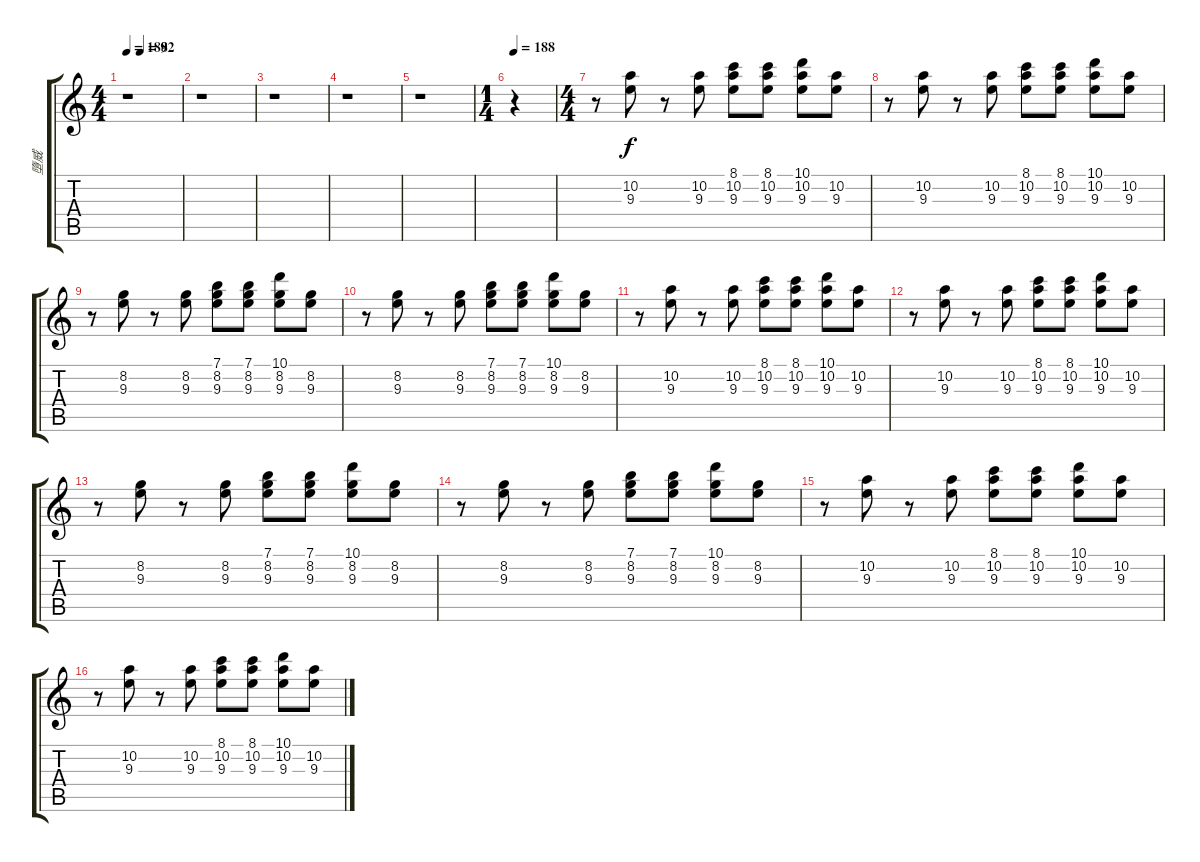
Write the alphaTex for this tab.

\track ("墮威" "墮威") {instrument distortionguitar}
\staff {score tabs}
\tuning (E4 B3 G3 D3 A2 E2) {hide}
\ts (4 4)
\tempo 188
\tempo 50
\tempo (92 0.25)
\tempo 188
\clef g2
\ks c
r.1{dy f instrument distortionguitar} |
r.1 |
r.1 |
r.1 |
r.1 |
\ts (1 4)
\tempo 188
r.4 |
\ts (4 4)
r.8 (10.2 9.3).8 r.8 (10.2 9.3).8 (8.1 10.2 9.3).8 (8.1 10.2 9.3).8 (10.1 10.2 9.3).8 (10.2 9.3).8 |
r.8 (10.2 9.3).8 r.8 (10.2 9.3).8 (8.1 10.2 9.3).8 (8.1 10.2 9.3).8 (10.1 10.2 9.3).8 (10.2 9.3).8 |
r.8 (8.2 9.3).8 r.8 (8.2 9.3).8 (7.1 8.2 9.3).8 (7.1 8.2 9.3).8 (10.1 8.2 9.3).8 (8.2 9.3).8 |
r.8 (8.2 9.3).8 r.8 (8.2 9.3).8 (7.1 8.2 9.3).8 (7.1 8.2 9.3).8 (10.1 8.2 9.3).8 (8.2 9.3).8 |
r.8 (10.2 9.3).8 r.8 (10.2 9.3).8 (8.1 10.2 9.3).8 (8.1 10.2 9.3).8 (10.1 10.2 9.3).8 (10.2 9.3).8 |
r.8 (10.2 9.3).8 r.8 (10.2 9.3).8 (8.1 10.2 9.3).8 (8.1 10.2 9.3).8 (10.1 10.2 9.3).8 (10.2 9.3).8 |
r.8 (8.2 9.3).8 r.8 (8.2 9.3).8 (7.1 8.2 9.3).8 (7.1 8.2 9.3).8 (10.1 8.2 9.3).8 (8.2 9.3).8 |
r.8 (8.2 9.3).8 r.8 (8.2 9.3).8 (7.1 8.2 9.3).8 (7.1 8.2 9.3).8 (10.1 8.2 9.3).8 (8.2 9.3).8 |
r.8 (10.2 9.3).8 r.8 (10.2 9.3).8 (8.1 10.2 9.3).8 (8.1 10.2 9.3).8 (10.1 10.2 9.3).8 (10.2 9.3).8 |
r.8 (10.2 9.3).8 r.8 (10.2 9.3).8 (8.1 10.2 9.3).8 (8.1 10.2 9.3).8 (10.1 10.2 9.3).8 (10.2 9.3).8
